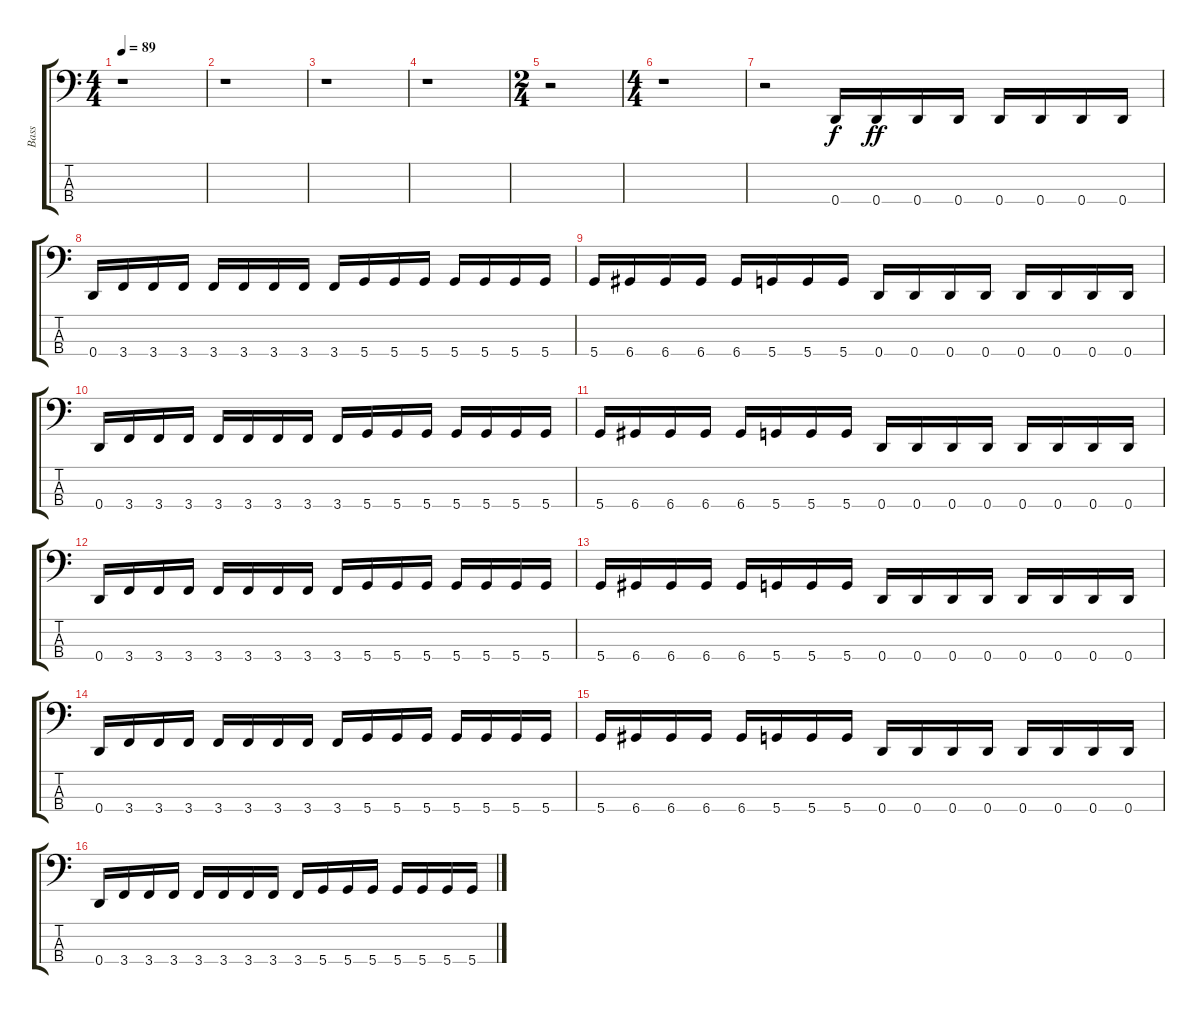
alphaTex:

\track ("Bass" "Bass") {instrument fretlessbass}
\staff {score tabs}
\tuning (G2 D2 A1 D1) {hide}
\ts (4 4)
\tempo 89
\clef f4
\ks c
r.1{dy f instrument fretlessbass} |
r.1 |
r.1 |
r.1 |
\ts (2 4)
r.2 |
\ts (4 4)
r.1 |
r.2 0.4.16{volume 16} 0.4.16{dy ff} 0.4.16 0.4.16 0.4.16 0.4.16 0.4.16 0.4.16 |
0.4.16 3.4.16 3.4.16 3.4.16 3.4.16 3.4.16 3.4.16 3.4.16 3.4.16 5.4.16 5.4.16 5.4.16 5.4.16 5.4.16 5.4.16 5.4.16 |
5.4.16 6.4.16 6.4.16 6.4.16 6.4.16 5.4.16 5.4.16 5.4.16 0.4.16 0.4.16 0.4.16 0.4.16 0.4.16 0.4.16 0.4.16 0.4.16 |
0.4.16 3.4.16 3.4.16 3.4.16 3.4.16 3.4.16 3.4.16 3.4.16 3.4.16 5.4.16 5.4.16 5.4.16 5.4.16 5.4.16 5.4.16 5.4.16 |
5.4.16 6.4.16 6.4.16 6.4.16 6.4.16 5.4.16 5.4.16 5.4.16 0.4.16 0.4.16 0.4.16 0.4.16 0.4.16 0.4.16 0.4.16 0.4.16 |
0.4.16 3.4.16 3.4.16 3.4.16 3.4.16 3.4.16 3.4.16 3.4.16 3.4.16 5.4.16 5.4.16 5.4.16 5.4.16 5.4.16 5.4.16 5.4.16 |
5.4.16 6.4.16 6.4.16 6.4.16 6.4.16 5.4.16 5.4.16 5.4.16 0.4.16 0.4.16 0.4.16 0.4.16 0.4.16 0.4.16 0.4.16 0.4.16 |
0.4.16 3.4.16 3.4.16 3.4.16 3.4.16 3.4.16 3.4.16 3.4.16 3.4.16 5.4.16 5.4.16 5.4.16 5.4.16 5.4.16 5.4.16 5.4.16 |
5.4.16 6.4.16 6.4.16 6.4.16 6.4.16 5.4.16 5.4.16 5.4.16 0.4.16 0.4.16 0.4.16 0.4.16 0.4.16 0.4.16 0.4.16 0.4.16 |
0.4.16 3.4.16 3.4.16 3.4.16 3.4.16 3.4.16 3.4.16 3.4.16 3.4.16 5.4.16 5.4.16 5.4.16 5.4.16 5.4.16 5.4.16 5.4.16
